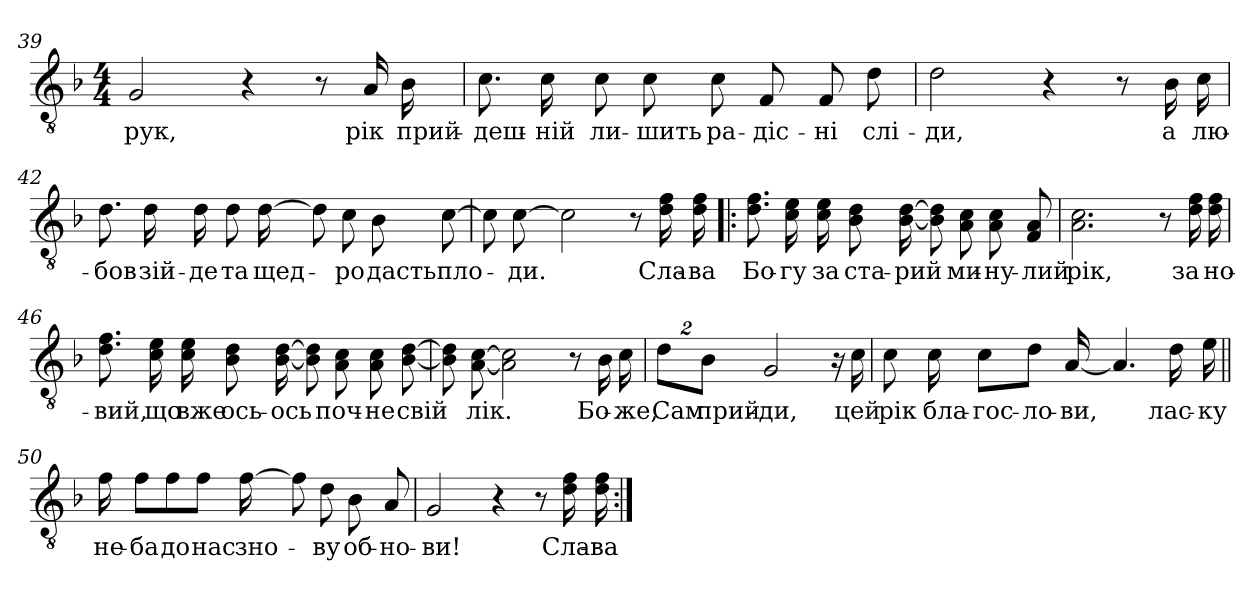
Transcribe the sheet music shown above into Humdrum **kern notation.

**kern	**text
*part1	*part1
*staff1	*staff1
*clefGv2	*
*k[b-]	*
*F:	*
*M4/4	*
=39	=39
!	!LO:LY:b:color=#000000
2Gi/	рук,
4r	.
8r	.
!	!LO:LY:b:color=#000000
16Ai/	рік
!	!LO:LY:b:color=#000000
16B-i\	прий-
!!LO:LB:g=z
=40	=40
!	!LO:LY:b:color=#000000
8.ci\	-деш-
!	!LO:LY:b:color=#000000
16ci\	-ній
!	!LO:LY:b:color=#000000
8ci\	ли-
!	!LO:LY:b:color=#000000
8ci\	-шить
!	!LO:LY:b:color=#000000
8ci\	ра-
!	!LO:LY:b:color=#000000
8Fi/	-діс-
!	!LO:LY:b:color=#000000
8Fi/	-ні
!	!LO:LY:b:color=#000000
8di\	слі-
=41	=41
!	!LO:LY:b:color=#000000
2di\	-ди,
4r	.
8r	.
!	!LO:LY:b:color=#000000
16B-i\	а
!	!LO:LY:b:color=#000000
16ci\	лю-
=42	=42
!	!LO:LY:b:color=#000000
8.di\	-бов
!	!LO:LY:b:color=#000000
16di\	зій-
!	!LO:LY:b:color=#000000
16di\	-де
!	!LO:LY:b:color=#000000
8di\	та
!	!LO:LY:b:color=#000000
[>16di\	щед-
8di\]	.
!	!LO:LY:b:color=#000000
8ci\	-ро
!	!LO:LY:b:color=#000000
8B-i\	дасть
!	!LO:LY:b:color=#000000
[>8ci\	пло-
!!LO:LB:g=z
=43	=43
8ci\]	.
!	!LO:LY:b:color=#000000
[>8ci\	-ди.
2ci\]	.
8r	.
!	!LO:LY:b:color=#000000
16di\ 16fi	Сла-
!	!LO:LY:b:color=#000000
16di\ 16fi	-ва
=44!|:	=44!|:
!	!LO:LY:b:color=#000000
8.di\ 8.fi	Бо-
!	!LO:LY:b:color=#000000
16ci\ 16ei	-гу
!	!LO:LY:b:color=#000000
16ci\ 16ei	за
!	!LO:LY:b:color=#000000
8B-i\ 8di	ста-
!	!LO:LY:b:color=#000000
[<16B-i\ [>16di	-рий
8B-i\] 8di]	.
!	!LO:LY:b:color=#000000
8Ai\ 8ci	ми-
!	!LO:LY:b:color=#000000
8Ai\ 8ci	-ну-
!	!LO:LY:b:color=#000000
8Fi/ 8Ai	-лий
=45	=45
!	!LO:LY:b:color=#000000
2.Ai\ 2.ci	рік,
8r	.
!	!LO:LY:b:color=#000000
16di\ 16fi	за
!	!LO:LY:b:color=#000000
16di\ 16fi	но-
!!LO:LB:g=z
=46	=46
!	!LO:LY:b:color=#000000
8.di\ 8.fi	-вий,
!	!LO:LY:b:color=#000000
16ci\ 16ei	що
!	!LO:LY:b:color=#000000
16ci\ 16ei	вже
!	!LO:LY:b:color=#000000
8B-i\ 8di	ось-
!	!LO:LY:b:color=#000000
[<16B-i\ [>16di	-ось
8B-i\] 8di]	.
!	!LO:LY:b:color=#000000
8Ai\ 8ci	поч-
!	!LO:LY:b:color=#000000
8Ai\ 8ci	-не
!	!LO:LY:b:color=#000000
[<8B-i\ [>8di	свій
=47	=47
8B-i\] 8di]	.
!	!LO:LY:b:color=#000000
[<8Ai\ [>8ci	лік.
2Ai\] 2ci]	.
8r	.
!	!LO:LY:b:color=#000000
16B-i\	Бо-
!	!LO:LY:b:color=#000000
16ci\	-же,
=48	=48
*Xbrackettup	*
!	!LO:LY:b:color=#000000
16%3di\L	Сам
!	!LO:LY:b:color=#000000
16%3B-i\J	прий-
!	!LO:LY:b:color=#000000
2Gi/	-ди,
16r	.
!	!LO:LY:b:color=#000000
16ci\	цей
!!LO:LB:g=z
=49	=49
!	!LO:LY:b:color=#000000
8ci\	рік
!	!LO:LY:b:color=#000000
16ci\	бла-
!	!LO:LY:b:color=#000000
8ci\L	-гос-
!	!LO:LY:b:color=#000000
8di\J	-ло-
!	!LO:LY:b:color=#000000
[<16Ai/	-ви,
4.Ai/]	.
!	!LO:LY:b:color=#000000
16di\	лас-
!	!LO:LY:b:color=#000000
16ei\	-ку
=50||	=50||
!	!LO:LY:b:color=#000000
16fi\	не-
!	!LO:LY:b:color=#000000
8fi\L	-ба
!	!LO:LY:b:color=#000000
8fi\	до
!	!LO:LY:b:color=#000000
8fi\J	нас
!	!LO:LY:b:color=#000000
[>16fi\	зно-
8fi\]	.
!	!LO:LY:b:color=#000000
8di\	-ву
!	!LO:LY:b:color=#000000
8B-i\	об-
!	!LO:LY:b:color=#000000
8Ai/	-но-
=51	=51
!	!LO:LY:b:color=#000000
2Gi/	-ви!
4r	.
8r	.
!	!LO:LY:b:color=#000000
16di\ 16fi	Сла-
!	!LO:LY:b:color=#000000
16di\ 16fi	-ва
=:|!	=:|!
*-	*-
